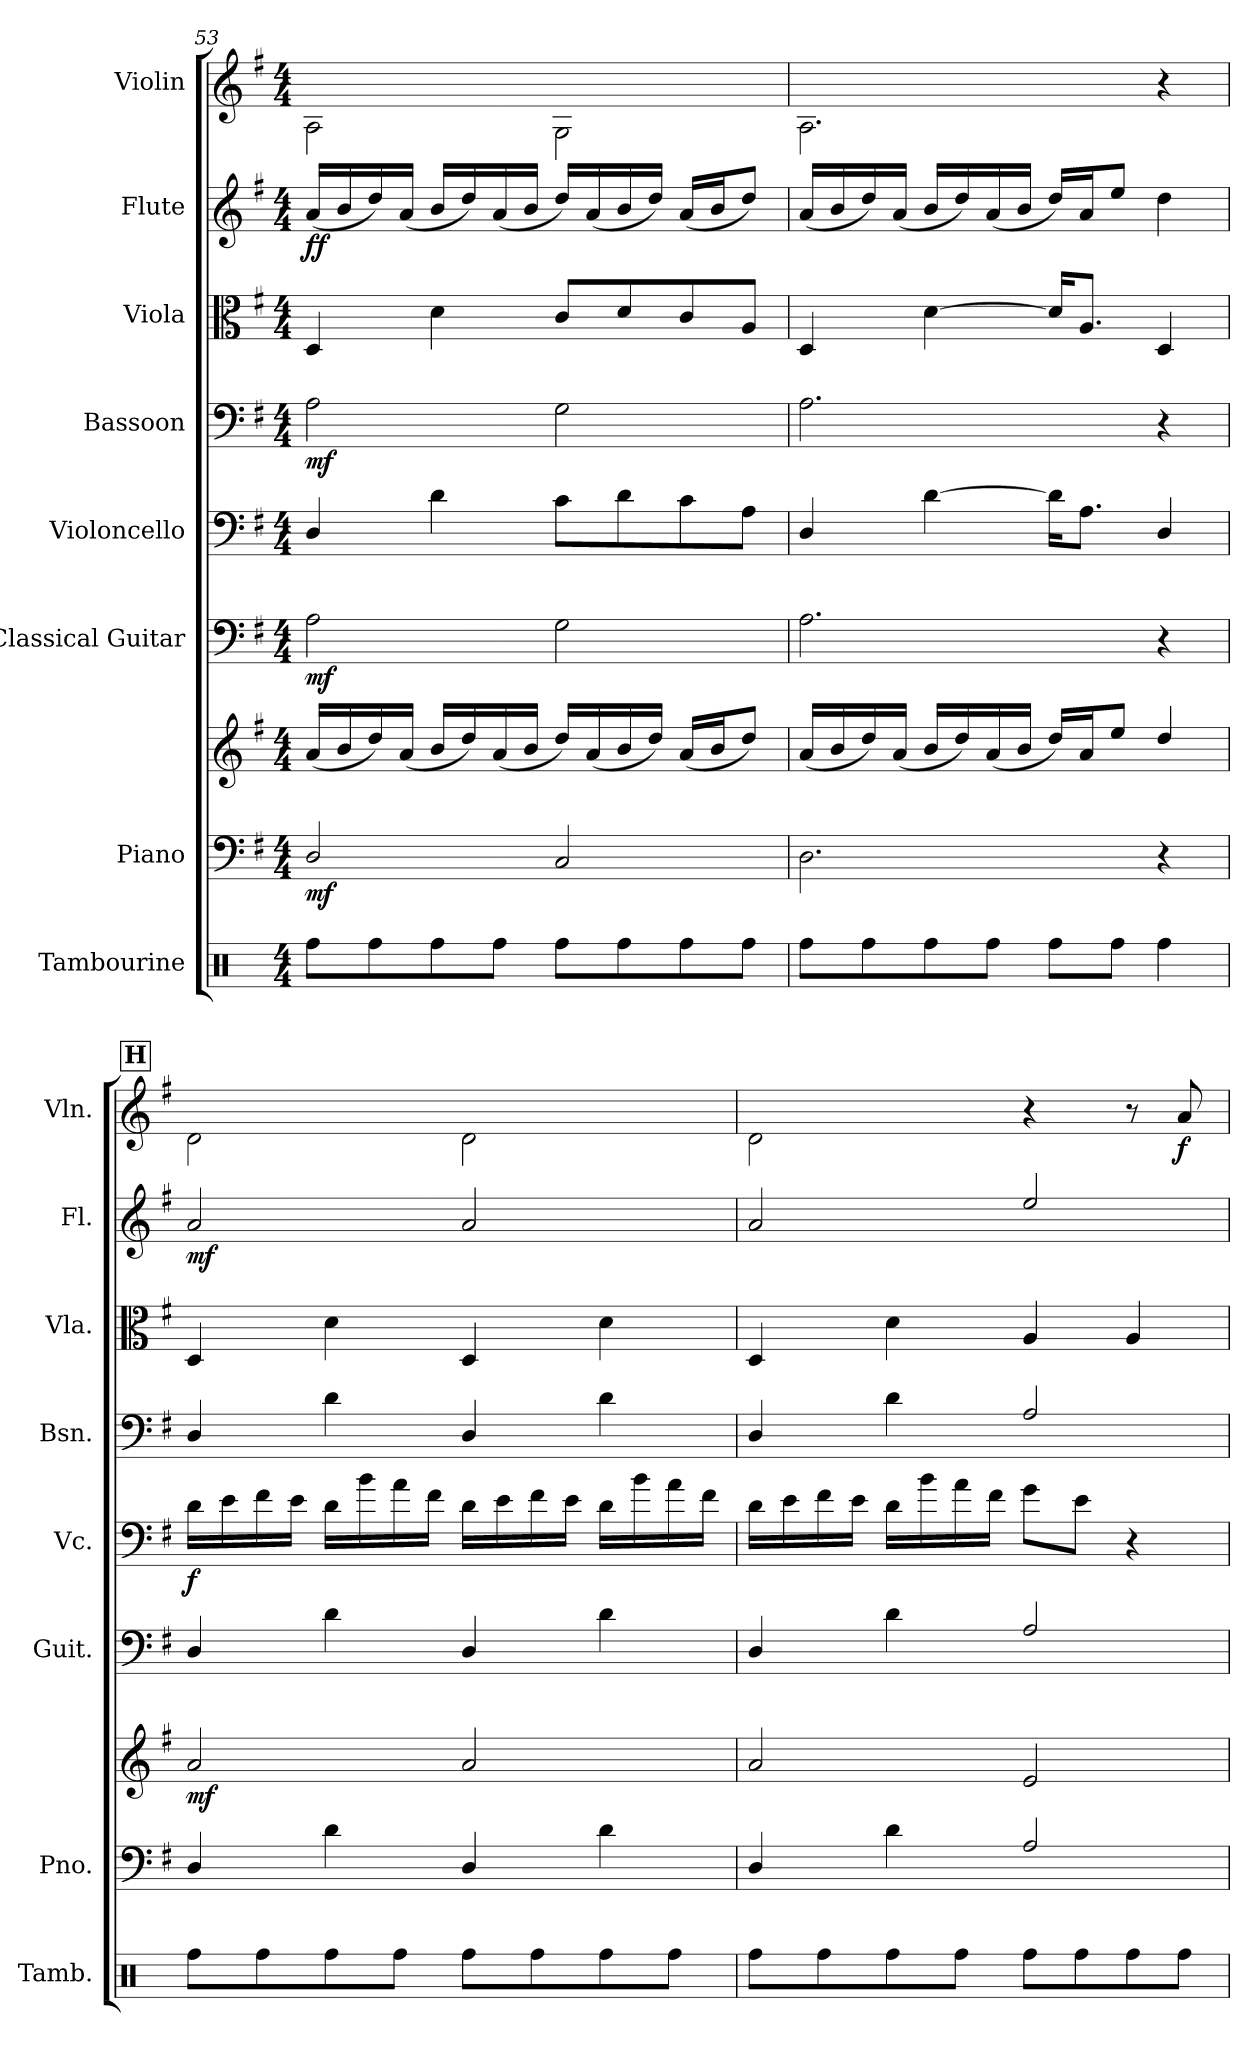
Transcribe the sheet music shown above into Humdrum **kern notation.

**kern	**kern	**kern	**dynam	**kern	**dynam	**kern	**dynam	**kern	**dynam	**kern	**kern	**dynam	**kern	**dynam
*part8	*part7	*part7	*part7	*part6	*part6	*part5	*part5	*part4	*part4	*part3	*part2	*part2	*part1	*part1
*staff9	*staff8	*staff7	*staff7/8	*staff6	*staff6	*staff5	*staff5	*staff4	*staff4	*staff3	*staff2	*staff2	*staff1	*staff1
*I"Tambourine	*I"Piano	*	*	*I"Classical Guitar	*	*I"Violoncello	*	*I"Bassoon	*	*I"Viola	*I"Flute	*	*I"Violin	*
*I'Tamb.	*I'Pno.	*	*	*I'Guit.	*	*I'Vc.	*	*I'Bsn.	*	*I'Vla.	*I'Fl.	*	*I'Vln.	*
!!LO:PB:g=z
*clefX	*clefF4	*clefG2	*	*clefF4	*	*clefF4	*	*clefF4	*	*clefC3	*clefG2	*	*clefG2	*
*k[]	*k[f#]	*k[f#]	*	*k[f#]	*	*k[f#]	*	*k[f#]	*	*k[f#]	*k[f#]	*	*k[f#]	*
*M4/4	*M4/4	*M4/4	*	*M4/4	*	*M4/4	*	*M4/4	*	*M4/4	*M4/4	*	*M4/4	*
=53	=53	=53	=53	=53	=53	=53	=53	=53	=53	=53	=53	=53	=53	=53
!	!	!	!LO:DY:b=2	!	!LO:DY:b	!	!	!	!LO:DY:b	!	!	!LO:DY:b	!	!
!	!	!	!	!	!	!	!	!	!	!	!	!LO:DY:n=1:b	!	!
8Rff\L	2D/	(16a/LL	mf	2A\	mf	4D/	.	2A\	mf	4D/	(16a/LL	f f	2A\	.
.	.	16b/	.	.	.	.	.	.	.	.	16b/	.	.	.
8Rff\	.	16dd/)	.	.	.	.	.	.	.	.	16dd/)	.	.	.
.	.	(16a/JJ	.	.	.	.	.	.	.	.	(16a/JJ	.	.	.
8Rff\	.	16b/LL	.	.	.	4d\	.	.	.	4d\	16b/LL	.	.	.
.	.	16dd/)	.	.	.	.	.	.	.	.	16dd/)	.	.	.
8Rff\J	.	(16a/	.	.	.	.	.	.	.	.	(16a/	.	.	.
.	.	16b/JJ	.	.	.	.	.	.	.	.	16b/JJ	.	.	.
8Rff\L	2C/	16dd/LL)	.	2G\	.	8c\L	.	2G\	.	8c/L	16dd/LL)	.	2G\	.
.	.	(16a/	.	.	.	.	.	.	.	.	(16a/	.	.	.
8Rff\	.	16b/	.	.	.	8d\	.	.	.	8d/	16b/	.	.	.
.	.	16dd/JJ)	.	.	.	.	.	.	.	.	16dd/JJ)	.	.	.
8Rff\	.	(16a/LL	.	.	.	8c\	.	.	.	8c/	(16a/LL	.	.	.
.	.	16b/J	.	.	.	.	.	.	.	.	16b/J	.	.	.
8Rff\J	.	8dd/J)	.	.	.	8A\J	.	.	.	8A/J	8dd/J)	.	.	.
=54	=54	=54	=54	=54	=54	=54	=54	=54	=54	=54	=54	=54	=54	=54
8Rff\L	2.D\	(16a/LL	.	2.A\	.	4D/	.	2.A\	.	4D/	(16a/LL	.	2.A\	.
.	.	16b/	.	.	.	.	.	.	.	.	16b/	.	.	.
8Rff\	.	16dd/)	.	.	.	.	.	.	.	.	16dd/)	.	.	.
.	.	(16a/JJ	.	.	.	.	.	.	.	.	(16a/JJ	.	.	.
8Rff\	.	16b/LL	.	.	.	[4d\	.	.	.	[4d\	16b/LL	.	.	.
.	.	16dd/)	.	.	.	.	.	.	.	.	16dd/)	.	.	.
8Rff\J	.	(16a/	.	.	.	.	.	.	.	.	(16a/	.	.	.
.	.	16b/JJ	.	.	.	.	.	.	.	.	16b/JJ	.	.	.
8Rff\L	.	16dd/LL)	.	.	.	16d\KL]	.	.	.	16d/KL]	16dd/LL)	.	.	.
.	.	16a/J	.	.	.	8.A\J	.	.	.	8.A/J	16a/J	.	.	.
8Rff\J	.	8ee/J	.	.	.	.	.	.	.	.	8ee/J	.	.	.
4Rff\	4r	4dd/	.	4r	.	4D/	.	4r	.	4D/	4dd\	.	4r	.
!!LO:REH:place=s1:a:B:fs=14:t=H
=55	=55	=55	=55	=55	=55	=55	=55	=55	=55	=55	=55	=55	=55	=55
!	!	!	!LO:DY:b	!	!	!	!LO:DY:b	!	!	!	!	!LO:DY:b	!	!
8Rff\L	4D/	2a/	mf	4D/	.	16d\LL	f	4D/	.	4D/	2a/	mf	2d\	.
.	.	.	.	.	.	16e\	.	.	.	.	.	.	.	.
8Rff\	.	.	.	.	.	16f#\	.	.	.	.	.	.	.	.
.	.	.	.	.	.	16e\JJ	.	.	.	.	.	.	.	.
8Rff\	4d\	.	.	4d\	.	16d\LL	.	4d\	.	4d\	.	.	.	.
.	.	.	.	.	.	16b\	.	.	.	.	.	.	.	.
8Rff\J	.	.	.	.	.	16a\	.	.	.	.	.	.	.	.
.	.	.	.	.	.	16f#\JJ	.	.	.	.	.	.	.	.
8Rff\L	4D/	2a/	.	4D/	.	16d\LL	.	4D/	.	4D/	2a/	.	2d\	.
.	.	.	.	.	.	16e\	.	.	.	.	.	.	.	.
8Rff\	.	.	.	.	.	16f#\	.	.	.	.	.	.	.	.
.	.	.	.	.	.	16e\JJ	.	.	.	.	.	.	.	.
8Rff\	4d\	.	.	4d\	.	16d\LL	.	4d\	.	4d\	.	.	.	.
.	.	.	.	.	.	16b\	.	.	.	.	.	.	.	.
8Rff\J	.	.	.	.	.	16a\	.	.	.	.	.	.	.	.
.	.	.	.	.	.	16f#\JJ	.	.	.	.	.	.	.	.
=56	=56	=56	=56	=56	=56	=56	=56	=56	=56	=56	=56	=56	=56	=56
8Rff\L	4D/	2a/	.	4D/	.	16d\LL	.	4D/	.	4D/	2a/	.	2d\	.
.	.	.	.	.	.	16e\	.	.	.	.	.	.	.	.
8Rff\	.	.	.	.	.	16f#\	.	.	.	.	.	.	.	.
.	.	.	.	.	.	16e\JJ	.	.	.	.	.	.	.	.
8Rff\	4d\	.	.	4d\	.	16d\LL	.	4d\	.	4d\	.	.	.	.
.	.	.	.	.	.	16b\	.	.	.	.	.	.	.	.
8Rff\J	.	.	.	.	.	16a\	.	.	.	.	.	.	.	.
.	.	.	.	.	.	16f#\JJ	.	.	.	.	.	.	.	.
8Rff\L	2A/	2e/	.	2A/	.	8g\L	.	2A/	.	4A/	2ee/	.	4r	.
8Rff\	.	.	.	.	.	8e\J	.	.	.	.	.	.	.	.
8Rff\	.	.	.	.	.	4r	.	.	.	4A/	.	.	8r	.
!	!	!	!	!	!	!	!	!	!	!	!	!	!	!LO:DY:b
8Rff\J	.	.	.	.	.	.	.	.	.	.	.	.	8a/	f
=	=	=	=	=	=	=	=	=	=	=	=	=	=	=
*-	*-	*-	*-	*-	*-	*-	*-	*-	*-	*-	*-	*-	*-	*-
